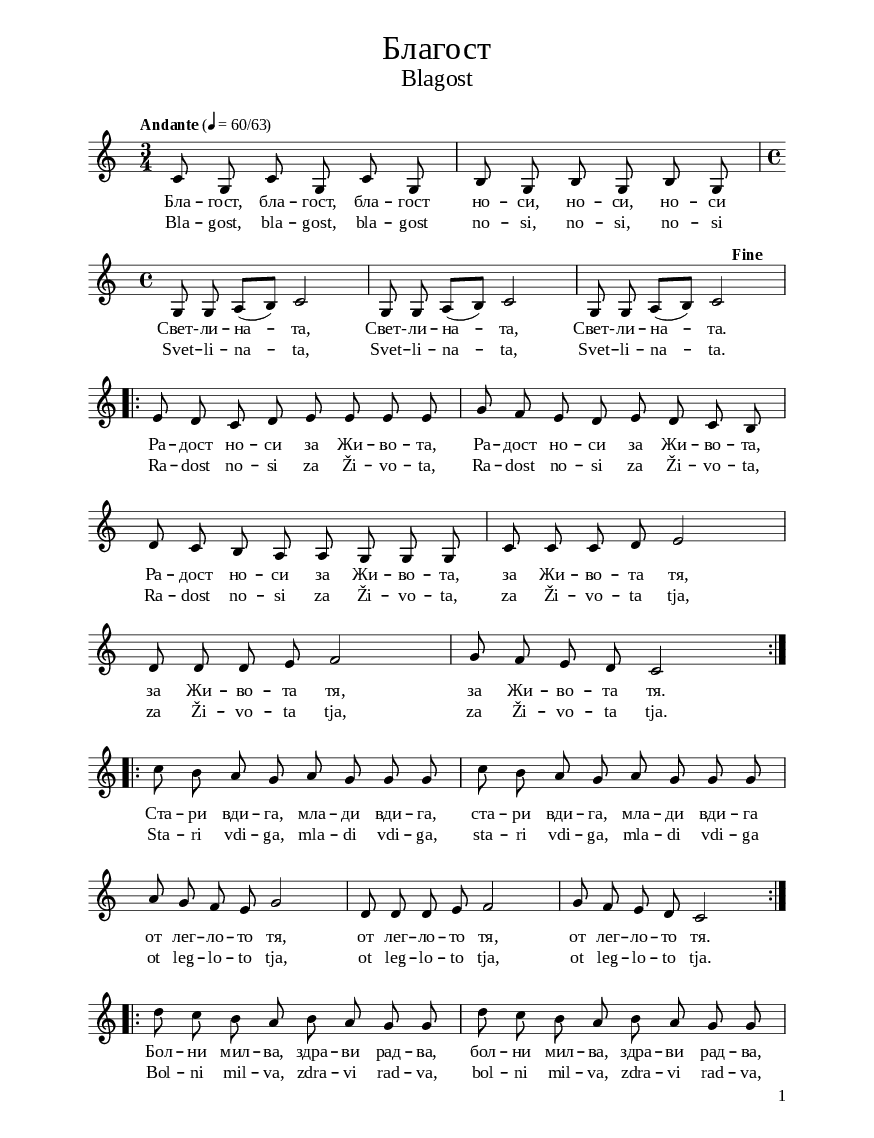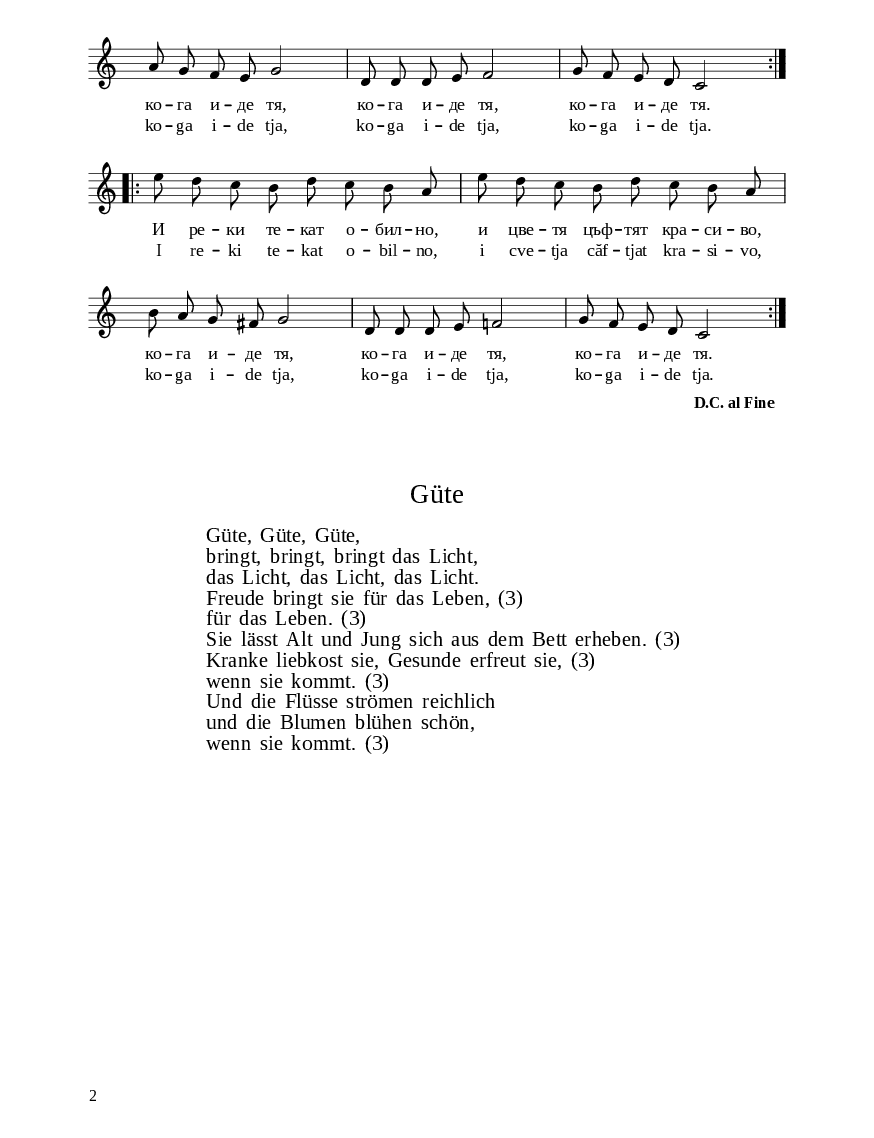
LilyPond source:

\version "2.24.1"

% include paper part and global functions
\include "include/globals.ily"

\bookpart {
  \label #'ref072
  \tocItem \markup "Благост – Blagost"
  \include "include/bookpart-paper.ily"
  \score {
    \include "include/score-layout.ily"

       \new Voice \absolute {

      \clef treble
      \key c \major
      \time 3/4
      \tempoFunc "Andante" 4 "60/63"
      \autoBeamOff
      c'8 g c' g c' g | b8 g b g b g \break |

      \time 4/4  g8 g a [( b )] c'2 |g8 g a [( b )] c'2 | g8 g a [( b )] c'2^\markup{ \bold {" " " "Fine} }  \break |

      \repeat volta 2 {
        e'8 d' c' d' e' e' e' e' | g'8 f' e' d' e' d' c' b \break |

        d'8 c' b a a g g g |c'8 c' c' d' e'2 \break |

        d'8 d' d' e' f'2 | g'8 f' e' d' c'2 \break
      }

      \repeat volta 2 {
        c''8 b' a' g' a' g' g' g' |  c''8 b' a' g' a' g' g' g' \break |

        a'8 g' f' e' g'2 | d'8 d' d' e' f'2 | g'8 f' e' d' c'2
      }  \break |

      \repeat volta 2 {
        d''8 c'' b' a' b' a' g' g' | d''8 c'' b' a' b' a' g' g' \break

        a'8 g' f' e' g'2 | d'8 d' d' e' f'2 | g'8 f' e' d' c'2
      } \break |


      \repeat volta 2 {
        e''8 d'' c'' b' d'' c'' b' a' | e''8 d'' c'' b' d'' c'' b' a' \break |

        b'8 a' g' fis' g'2 | d'8 d' d' e' f'!2 | g'8 f' e' d' c'2
      } \break | % 27
    }

    \addlyrics {
      Бла -- гост,
      бла -- гост, бла -- гост но -- си, но -- си, но --
      си "Свет-" -- ли -- на -- та, "Свет-" -- ли -- на -- та,
      "Свет-" -- ли -- на -- та. Ра -- дост но -- си за
      Жи -- во -- та, Ра -- дост но -- си за Жи -- во
      -- та, Ра -- дост но -- си за Жи -- во -- та, за
      Жи -- во -- та тя, за Жи -- во -- та тя, за Жи
      -- во -- та тя. Ста -- ри вди -- га, мла -- ди
      вди -- га, ста -- ри вди -- га, мла -- ди вди --
      га от лег -- ло -- то тя, от лег -- ло -- то
      тя, от лег -- ло -- то тя. Бол -- ни мил -- ва,
      здра -- ви рад -- ва, бол -- ни мил -- ва, здра --
      ви рад -- ва, ко -- га и -- де тя, ко -- га и
      -- де тя, ко -- га и -- де тя. И ре -- ки те
      -- кат о -- бил -- но, и цве -- тя цъф -- тят
      кра -- си -- во, ко -- га и -- де тя, ко -- га
      и -- де тя, ко -- га и -- де тя.
    }
    \addlyrics {
      Bla -- gost,
      bla -- gost, bla -- gost no -- si, no -- si, no --
      si Svet -- li -- na -- ta, Svet -- li -- na -- ta,
      Svet -- li -- na -- ta. Ra -- dost no -- si za
      Ži -- vo -- ta, Ra -- dost no -- si za Ži -- vo
      -- ta, Ra -- dost no -- si za Ži -- vo -- ta, za
      Ži -- vo -- ta tja, za Ži -- vo -- ta tja, za Ži
      -- vo -- ta tja. Sta -- ri vdi -- ga, mla -- di
      vdi -- ga, sta -- ri vdi -- ga, mla -- di vdi --
      ga ot leg -- lo -- to tja, ot leg -- lo -- to
      tja, ot leg -- lo -- to tja. Bol -- ni mil -- va,
      zdra -- vi rad -- va, bol -- ni mil -- va, zdra --
      vi rad -- va, ko -- ga i -- de tja, ko -- ga i
      -- de tja, ko -- ga i -- de tja. I re -- ki te
      -- kat o -- bil -- no, i cve -- tja căf -- tjat
      kra -- si -- vo, ko -- ga i -- de tja, ko -- ga
      i -- de tja, ko -- ga i -- de tja.
    }
    \header {
      title = \titleFunc "Благост" "Blagost"
    }

    \midi{}

  } % score
  
  \markup \dc-one "D.C. al Fine"

   \markup \empty-two
  % include foreign translation(s) of the song
  \version "2.24.0"

\markup \fill-line { \fontsize #deTitleFontSize "Güte" }
\markup \null
\markup \null
\markup \fontsize #deCoupletFontSize {
  \hspace #10
  \override #`(baseline-skip . ,deCoupletBaselineSkip)

  \column {
    \line { " " Güte, Güte, Güte,}

    \line { " "bringt, bringt, bringt das Licht,}

    \line { " "das Licht, das Licht, das Licht. }

    \line { " " Freude bringt sie für das Leben, (3)}

    \line { " "für das Leben. (3)}

    \line { " "Sie lässt Alt und Jung sich aus dem Bett erheben. (3)}

    \line { " "Kranke liebkost sie, Gesunde erfreut sie, (3)}

    \line { " "wenn sie kommt. (3) }

    \line { " "Und die Flüsse strömen reichlich }

    \line { " "und die Blumen blühen schön,}

    \line { " "wenn sie kommt. (3) }




  }


}


} % bookpart
